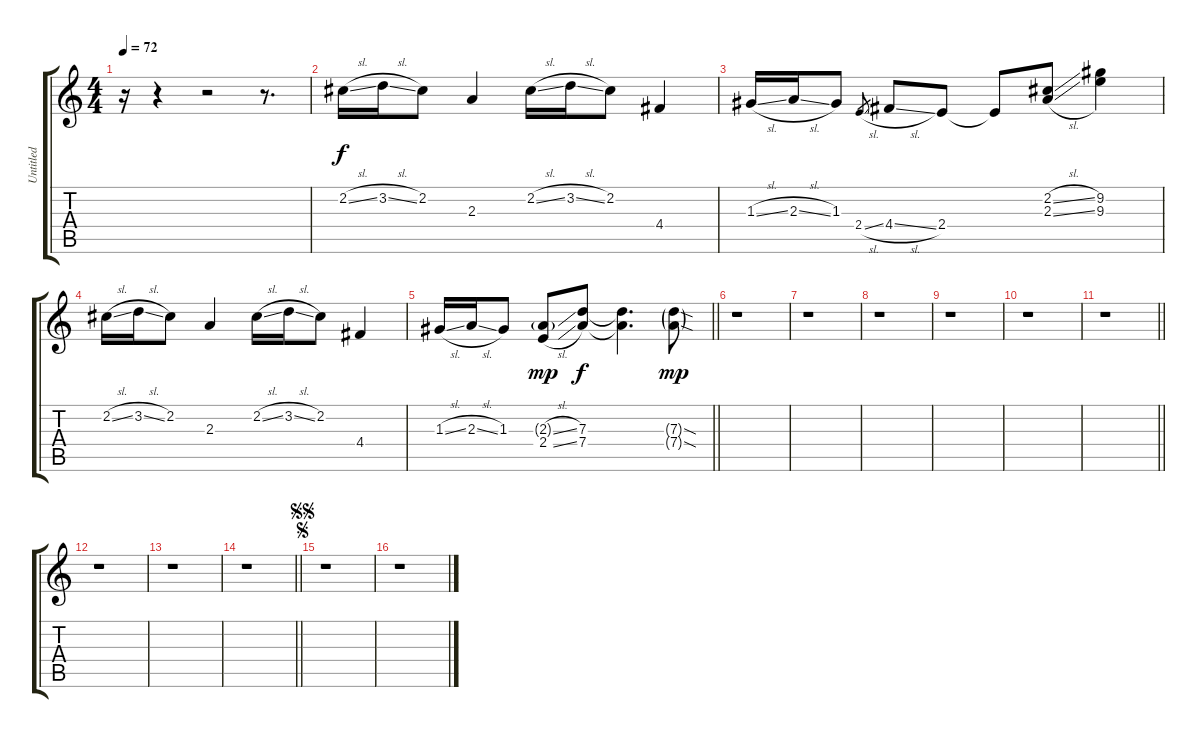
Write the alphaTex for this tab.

\track ("Untitled" "Untitled") {instrument distortionguitar}
\staff {score tabs}
\tuning (E4 B3 G3 D3 A2 E2) {hide}
\ts (4 4)
\tempo 72
\clef g2
\ks c
r.16{dy f instrument distortionguitar} r.4 r.2 r.8{d} |
2.2{sl}.16 3.2{sl}.16 2.2.8 2.3.4 2.2{sl}.16 3.2{sl}.16 2.2.8 4.4.4 |
1.3{sl}.16 2.3{sl}.16 1.3.8 2.4{sl}.8{gr} 4.4{sl}.8 2.4.8 2.4{t}.8 (2.2{sl} 2.3{sl}).8 (9.2 9.3).4 |
2.2{sl}.16 3.2{sl}.16 2.2.8 2.3.4 2.2{sl}.16 3.2{sl}.16 2.2.8 4.4.4 |
\barLineRight lightlight
1.3{sl}.16 2.3{sl}.16 1.3.8 (2.3{sl g} 2.4{sl}).8{dy mp} (7.3 7.4).8{dy f} (7.3{t} 7.4{t}).4{d} (7.3{sod g} 7.4{sod g}).8{dy mp} |
r.1 |
r.1 |
r.1 |
r.1 |
r.1 |
\barLineRight lightlight
r.1 |
r.1 |
r.1 |
\barLineRight lightlight
r.1 |
\jump segno
\jump segnosegno
r.1 |
r.1
